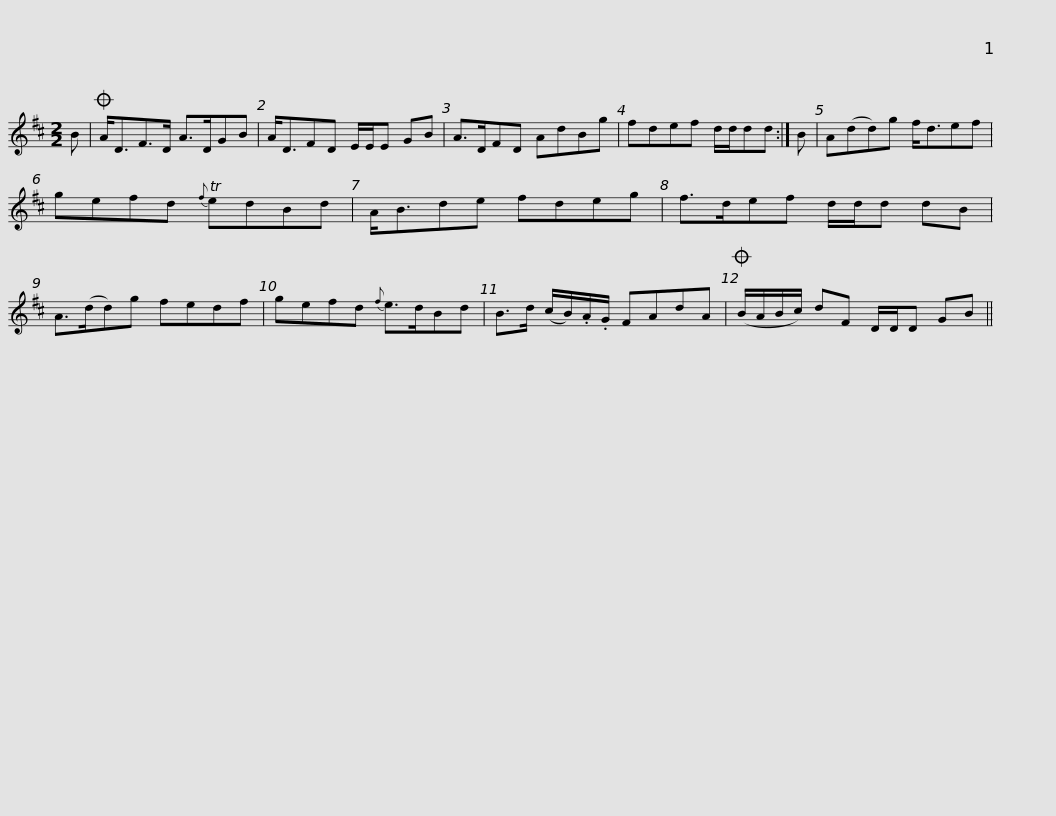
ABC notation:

X:1
L:1/8
M:2/2
I:linebreak $
K:D
V:1 treble
V:1
 B |O A<DF>D A>DGB | A<DFD E/E/E GB | A>DFD AdBg | fdef d/d/dd :| %5
 B |$ A(dd)g f<def | gefd{f} TedBd | A<Bde fdeg | f>def d/d/d dB | %10
 A>(dd)g fedf |$ gefd{f} e>dBd | B>d (c/B/).A/.G/ FAdA |O (B/A/B/c/) dF D/D/D GB || %14
